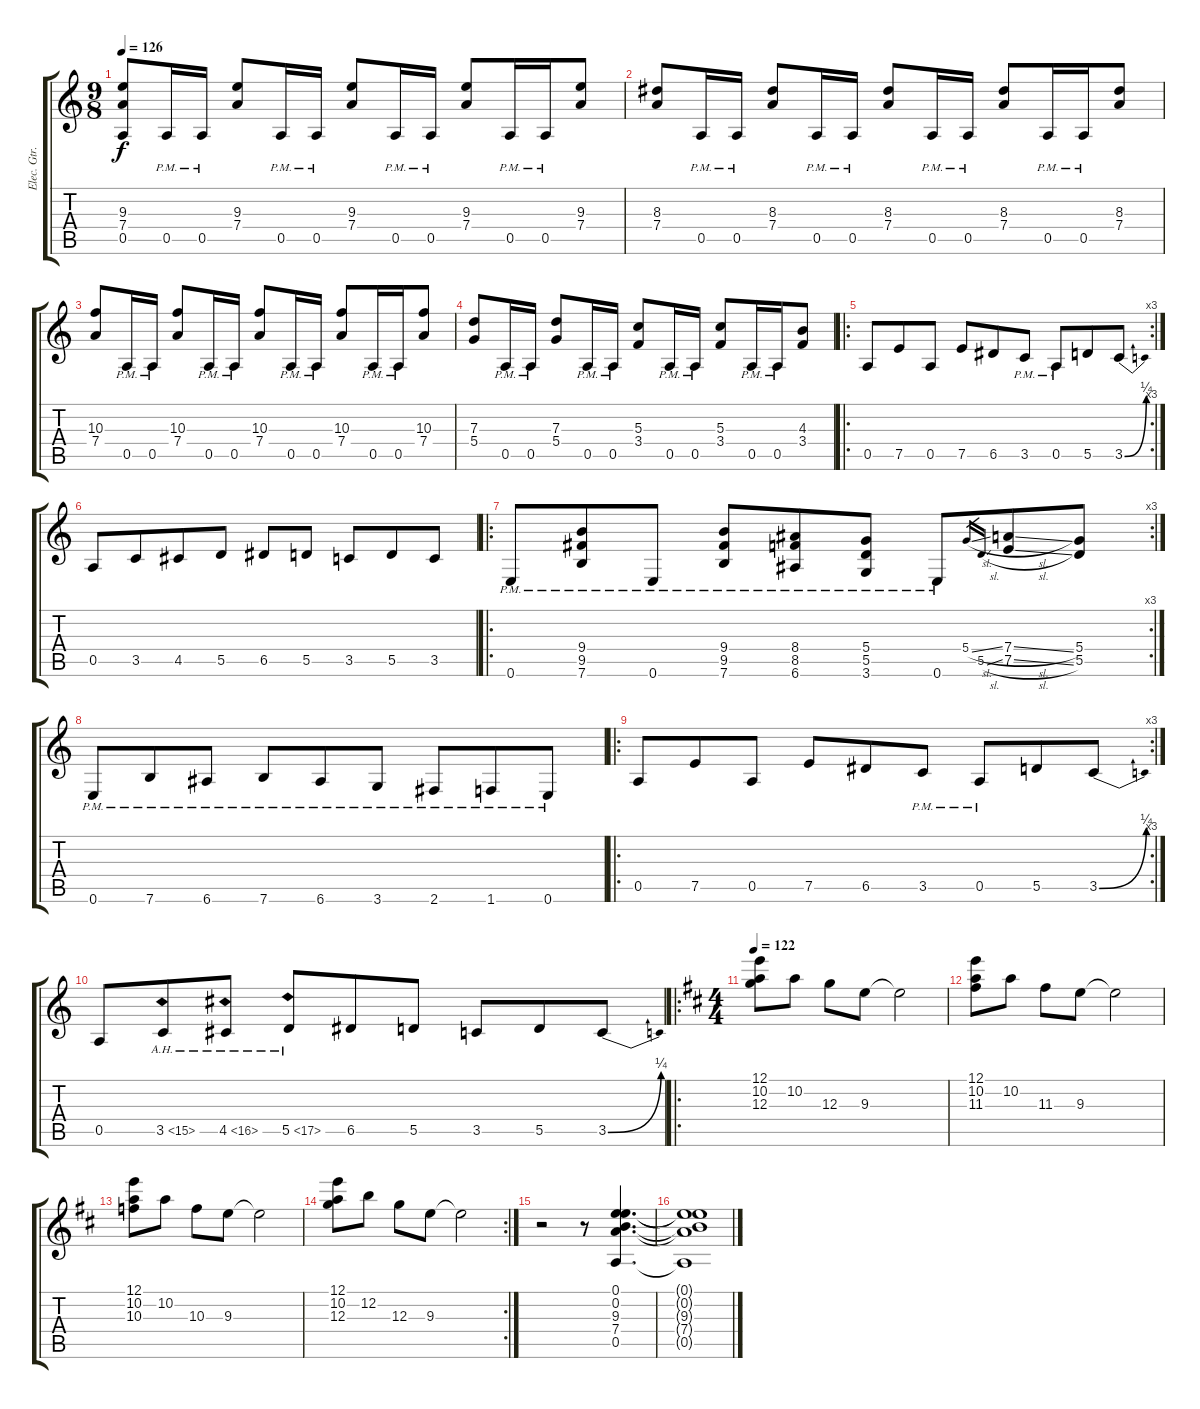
\track ("Elec. Gtr. 1" "Elec. Gtr.") {instrument distortionguitar}
\staff {score tabs}
\tuning (E4 B3 G3 D3 A2 E2) {hide}
\ts (9 8)
\tempo 126
\clef g2
\ks c
(9.3 7.4 0.5).8{dy f} 0.5{pm}.16 0.5{pm}.16{beam split} (9.3 7.4).8{beam merge} 0.5{pm}.16 0.5{pm}.16{beam split} (9.3 7.4).8 0.5{pm}.16 0.5{pm}.16 (9.3 7.4).8 0.5{pm}.16 0.5{pm}.16{beam merge} (9.3 7.4).8 |
(8.3 7.4).8 0.5{pm}.16 0.5{pm}.16{beam split} (8.3 7.4).8{beam merge} 0.5{pm}.16 0.5{pm}.16{beam split} (8.3 7.4).8{beam merge} 0.5{pm}.16 0.5{pm}.16{beam split} (8.3 7.4).8 0.5{pm}.16 0.5{pm}.16 (8.3 7.4).8 |
(10.3 7.4).8 0.5{pm}.16 0.5{pm}.16{beam split} (10.3 7.4).8{beam merge} 0.5{pm}.16 0.5{pm}.16{beam split} (10.3 7.4).8 0.5{pm}.16 0.5{pm}.16 (10.3 7.4).8 0.5{pm}.16 0.5{pm}.16{beam merge} (10.3 7.4).8 |
(7.3 5.4).8 0.5{pm}.16 0.5{pm}.16{beam split} (7.3 5.4).8{beam merge} 0.5{pm}.16 0.5{pm}.16{beam split} (5.3 3.4).8 0.5{pm}.16 0.5{pm}.16 (5.3 3.4).8 0.5{pm}.16 0.5{pm}.16{beam merge} (4.3 3.4).8 |
\ro
\rc 3
0.5.8 7.5.8 0.5.8 7.5.8 6.5.8 3.5{pm}.8 0.5{pm}.8 5.5.8 3.5{be (bend 0 0 60 1)}.8 |
0.5.8 3.5.8 4.5.8{beam merge} 5.5.8{beam split} 6.5.8 5.5.8 3.5.8 5.5.8 3.5.8 |
\ro
\rc 3
0.6{pm}.8 (9.4{pm} 9.5{pm} 7.6{pm}).8 0.6{pm}.8 (9.4{pm} 9.5{pm} 7.6{pm}).8 (8.4{pm} 8.5{pm} 6.6{pm}).8 (5.4{pm} 5.5{pm} 3.6{pm}).8 0.6{pm}.8 5.4{sl}.16{gr} 5.5{sl}.16{gr} (7.4{sl} 7.5{sl}).8 (5.4 5.5).8 |
0.6{pm}.8 7.6{pm}.8 6.6{pm}.8 7.6{pm}.8 6.6{pm}.8 3.6{pm}.8 2.6{pm}.8 1.6{pm}.8 0.6{pm}.8 |
\ro
\rc 3
0.5.8 7.5.8 0.5.8 7.5.8 6.5.8 3.5{pm}.8 0.5{pm}.8 5.5.8 3.5{be (bend 0 0 60 1)}.8 |
0.5.8 3.5{ah 12}.8 4.5{ah 12}.8 5.5{ah 12}.8 6.5.8 5.5.8 3.5.8 5.5.8 3.5{be (bend 0 0 60 1)}.8 |
\ro
\ts (4 4)
\tempo 122
\ks d
(12.1 10.2 12.3).8{volume 0 instrument acousticguitarsteel} 10.2.8 12.3.8 9.3.8 9.3{t}.2 |
(12.1 10.2 11.3).8 10.2.8 11.3.8 9.3.8 9.3{t}.2 |
(12.1 10.2 10.3).8 10.2.8 10.3.8 9.3.8 9.3{t}.2 |
\rc 2
(12.1 10.2 12.3).8 12.2.8 12.3.8 9.3.8 9.3{t}.2 |
r.2 r.8 (0.1 0.2 9.3 7.4 0.5).4{d volume 9 instrument distortionguitar} |
(0.1{t} 0.2{t} 9.3{t} 7.4{t} 0.5{t}).1
